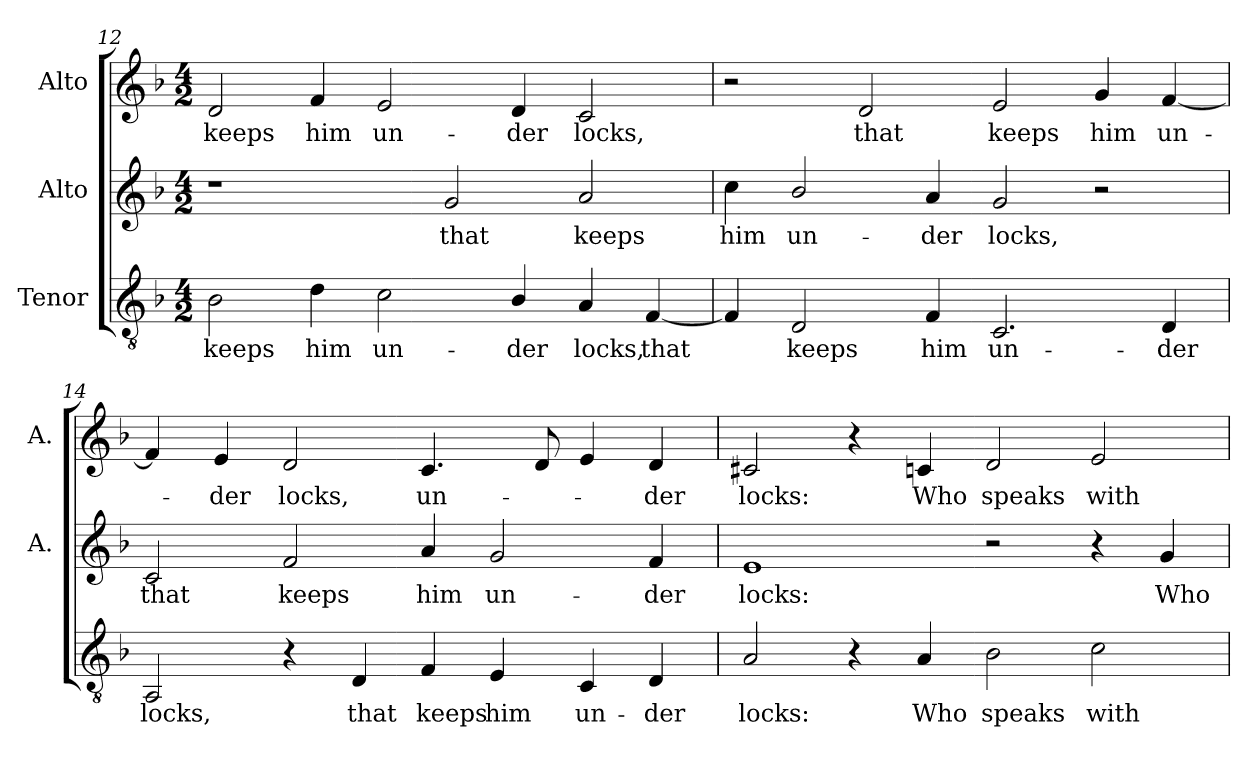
**kern	**text	**kern	**text	**kern	**text
*part3	*part3	*part2	*part2	*part1	*part1
*staff3	*staff3	*staff2	*staff2	*staff1	*staff1
*I"Tenor	*	*I"Alto	*	*I"Alto	*
*	*	*I'A.	*	*I'A.	*
*clefGv2	*	*clefG2	*	*clefG2	*
*ITrd7c12	*	*	*	*	*
*k[b-]	*	*k[b-]	*	*k[b-]	*
*F:	*	*F:	*	*F:	*
*M4/2	*	*M4/2	*	*M4/2	*
=12	=12	=12	=12	=12	=12
!	!LO:LY:b:color=#000000	!	!	!	!
!	!	!	!	!	!LO:LY:b:color=#000000
2BB-i\	keeps	1r	.	2di/	keeps
!	!LO:LY:b:color=#000000	!	!	!	!
!	!	!	!	!	!LO:LY:b:color=#000000
4Di\	him	.	.	4fi/	him
!	!LO:LY:b:color=#000000	!	!	!	!
!	!	!	!	!	!LO:LY:b:color=#000000
2Ci\	un-	.	.	2ei/	un-
!	!	!	!LO:LY:b:color=#000000	!	!
.	.	2gi/	that	.	.
!	!LO:LY:b:color=#000000	!	!	!	!
!	!	!	!	!	!LO:LY:b:color=#000000
4BB-i/	-der	.	.	4di/	-der
!	!LO:LY:b:color=#000000	!	!	!	!
!	!	!	!LO:LY:b:color=#000000	!	!
!	!	!	!	!	!LO:LY:b:color=#000000
4AAi/	locks,	2ai/	keeps	2ci/	locks,
!	!LO:LY:b:color=#000000	!	!	!	!
[4FFi/	that	.	.	.	.
!!LO:LB:g=z
=13	=13	=13	=13	=13	=13
!	!	!	!LO:LY:b:color=#000000	!	!
4FFi/]	.	4cci\	him	2r	.
!	!LO:LY:b:color=#000000	!	!	!	!
!	!	!	!LO:LY:b:color=#000000	!	!
2DDi/	keeps	2b-i/	un-	.	.
!	!	!	!	!	!LO:LY:b:color=#000000
.	.	.	.	2di/	that
!	!LO:LY:b:color=#000000	!	!	!	!
!	!	!	!LO:LY:b:color=#000000	!	!
4FFi/	him	4ai/	-der	.	.
!	!LO:LY:b:color=#000000	!	!	!	!
!	!	!	!LO:LY:b:color=#000000	!	!
!	!	!	!	!	!LO:LY:b:color=#000000
2.CCi/	un-	2gi/	locks,	2ei/	keeps
!	!	!	!	!	!LO:LY:b:color=#000000
.	.	2r	.	4gi/	him
!	!LO:LY:b:color=#000000	!	!	!	!
!	!	!	!	!	!LO:LY:b:color=#000000
4DDi/	-der	.	.	[4fi/	un-
=14	=14	=14	=14	=14	=14
!	!LO:LY:b:color=#000000	!	!	!	!
!	!	!	!LO:LY:b:color=#000000	!	!
2AAAi/	locks,	2ci/	that	4fi/]	.
!	!	!	!	!	!LO:LY:b:color=#000000
.	.	.	.	4ei/	-der
!	!	!	!LO:LY:b:color=#000000	!	!
!	!	!	!	!	!LO:LY:b:color=#000000
4r	.	2fi/	keeps	2di/	locks,
!	!LO:LY:b:color=#000000	!	!	!	!
4DDi/	that	.	.	.	.
!	!LO:LY:b:color=#000000	!	!	!	!
!	!	!	!LO:LY:b:color=#000000	!	!
!	!	!	!	!	!LO:LY:b:color=#000000
4FFi/	keeps	4ai/	him	4.ci/	un-
!	!LO:LY:b:color=#000000	!	!	!	!
!	!	!	!LO:LY:b:color=#000000	!	!
4EEi/	him	2gi/	un-	.	.
.	.	.	.	8di/	.
!	!LO:LY:b:color=#000000	!	!	!	!
4CCi/	un-	.	.	4ei/	.
!	!LO:LY:b:color=#000000	!	!	!	!
!	!	!	!LO:LY:b:color=#000000	!	!
!	!	!	!	!	!LO:LY:b:color=#000000
4DDi/	-der	4fi/	-der	4di/	-der
=15	=15	=15	=15	=15	=15
!	!LO:LY:b:color=#000000	!	!	!	!
!	!	!	!LO:LY:b:color=#000000	!	!
!	!	!	!	!	!LO:LY:b:color=#000000
2AAi/	locks:	1ei	locks:	2c#Xi/	locks:
4r	.	.	.	4r	.
!	!LO:LY:b:color=#000000	!	!	!	!
!	!	!	!	!	!LO:LY:b:color=#000000
4AAi/	Who	.	.	4cni/	Who
!	!LO:LY:b:color=#000000	!	!	!	!
!	!	!	!	!	!LO:LY:b:color=#000000
2BB-i\	speaks	2r	.	2di/	speaks
!	!LO:LY:b:color=#000000	!	!	!	!
!	!	!	!	!	!LO:LY:b:color=#000000
2Ci\	with	4r	.	2ei/	with
!	!	!	!LO:LY:b:color=#000000	!	!
.	.	4gi/	Who	.	.
=	=	=	=	=	=
*-	*-	*-	*-	*-	*-
